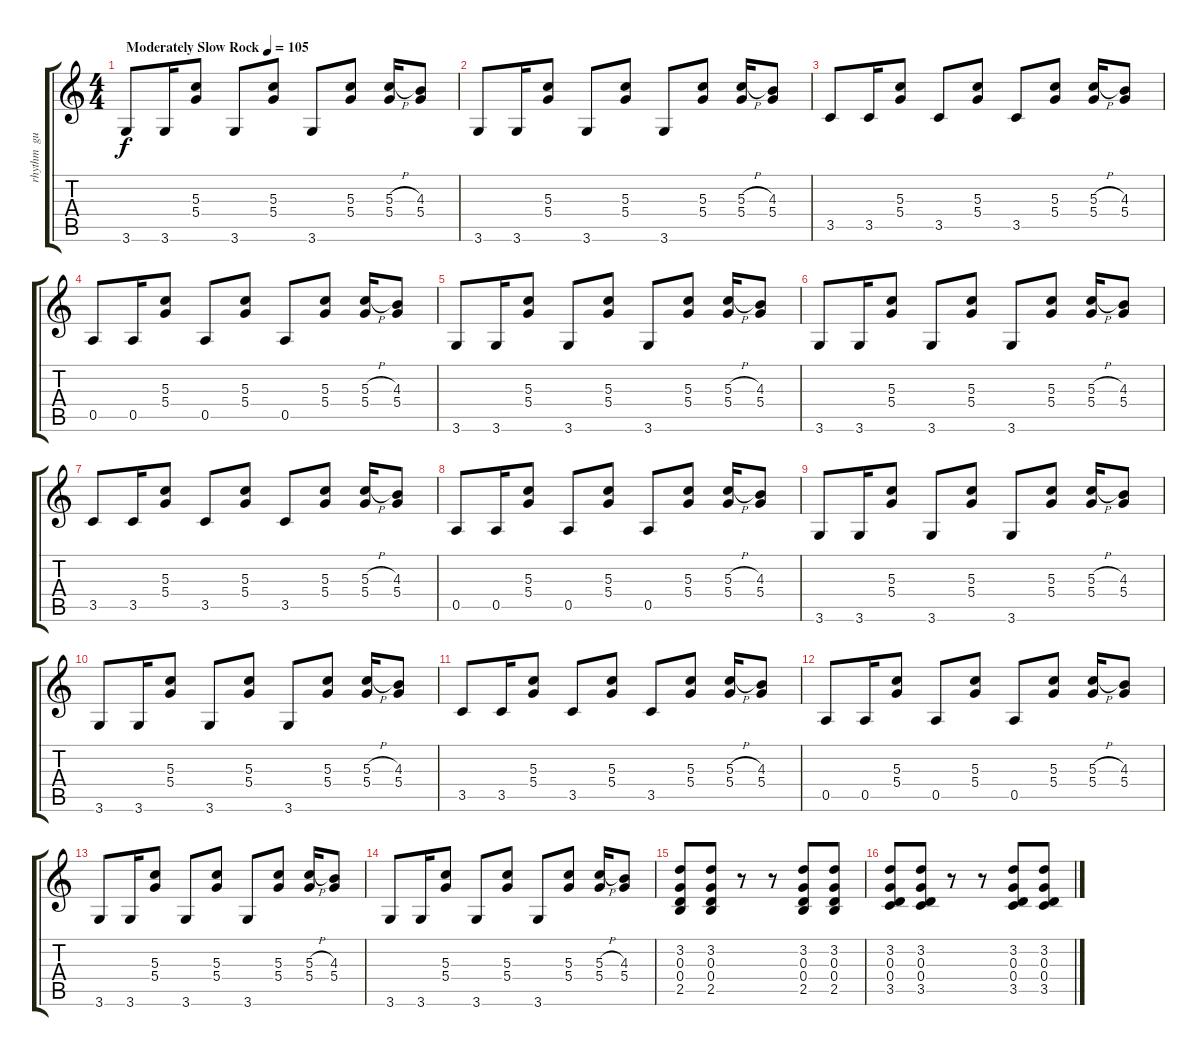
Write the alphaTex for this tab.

\track ("rhythm  guitar" "rhythm  gu") {instrument distortionguitar}
\staff {score tabs}
\tuning (E4 B3 G3 D3 A2 E2) {hide}
\ts (4 4)
\tempo (105 "Moderately Slow Rock")
\clef g2
\ks c
3.6.8{dy f instrument distortionguitar} 3.6.16 (5.3 5.4).8 3.6.8 (5.3 5.4).8 3.6.8 (5.3 5.4).8 (5.3{h} 5.4).16 (4.3 5.4).8 |
3.6.8 3.6.16 (5.3 5.4).8 3.6.8 (5.3 5.4).8 3.6.8 (5.3 5.4).8 (5.3{h} 5.4).16 (4.3 5.4).8 |
3.5.8 3.5.16 (5.3 5.4).8 3.5.8 (5.3 5.4).8 3.5.8 (5.3 5.4).8 (5.3{h} 5.4).16 (4.3 5.4).8 |
0.5.8 0.5.16 (5.3 5.4).8 0.5.8 (5.3 5.4).8 0.5.8 (5.3 5.4).8 (5.3{h} 5.4).16 (4.3 5.4).8 |
3.6.8 3.6.16 (5.3 5.4).8 3.6.8 (5.3 5.4).8 3.6.8 (5.3 5.4).8 (5.3{h} 5.4).16 (4.3 5.4).8 |
3.6.8 3.6.16 (5.3 5.4).8 3.6.8 (5.3 5.4).8 3.6.8 (5.3 5.4).8 (5.3{h} 5.4).16 (4.3 5.4).8 |
3.5.8 3.5.16 (5.3 5.4).8 3.5.8 (5.3 5.4).8 3.5.8 (5.3 5.4).8 (5.3{h} 5.4).16 (4.3 5.4).8 |
0.5.8 0.5.16 (5.3 5.4).8 0.5.8 (5.3 5.4).8 0.5.8 (5.3 5.4).8 (5.3{h} 5.4).16 (4.3 5.4).8 |
3.6.8 3.6.16 (5.3 5.4).8 3.6.8 (5.3 5.4).8 3.6.8 (5.3 5.4).8 (5.3{h} 5.4).16 (4.3 5.4).8 |
3.6.8 3.6.16 (5.3 5.4).8 3.6.8 (5.3 5.4).8 3.6.8 (5.3 5.4).8 (5.3{h} 5.4).16 (4.3 5.4).8 |
3.5.8 3.5.16 (5.3 5.4).8 3.5.8 (5.3 5.4).8 3.5.8 (5.3 5.4).8 (5.3{h} 5.4).16 (4.3 5.4).8 |
0.5.8 0.5.16 (5.3 5.4).8 0.5.8 (5.3 5.4).8 0.5.8 (5.3 5.4).8 (5.3{h} 5.4).16 (4.3 5.4).8 |
3.6.8 3.6.16 (5.3 5.4).8 3.6.8 (5.3 5.4).8 3.6.8 (5.3 5.4).8 (5.3{h} 5.4).16 (4.3 5.4).8 |
3.6.8 3.6.16 (5.3 5.4).8 3.6.8 (5.3 5.4).8 3.6.8 (5.3 5.4).8 (5.3{h} 5.4).16 (4.3 5.4).8 |
(3.2 0.3 0.4 2.5).8 (3.2 0.3 0.4 2.5).8 r.8 r.8 (3.2 0.3 0.4 2.5).8 (3.2 0.3 0.4 2.5).8 |
(3.2 0.3 0.4 3.5).8 (3.2 0.3 0.4 3.5).8 r.8 r.8 (3.2 0.3 0.4 3.5).8 (3.2 0.3 0.4 3.5).8
